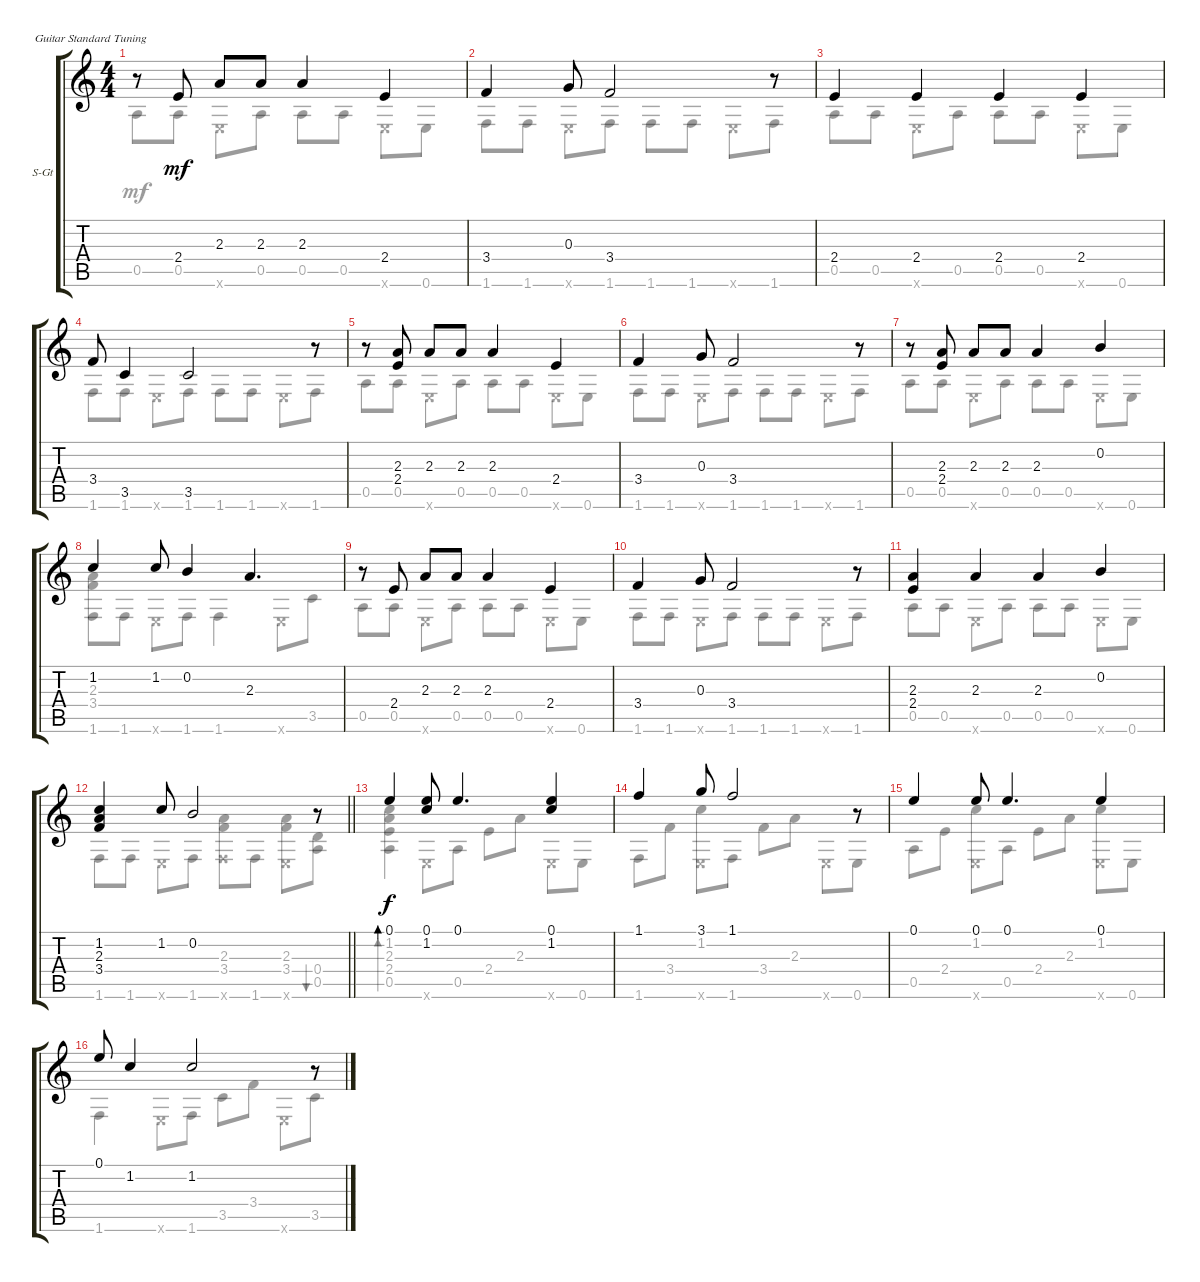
\defaultSystemsLayout 4
\bracketExtendMode groupsimilarinstruments
\firstSystemTrackNameOrientation horizontal
\otherSystemsTrackNameOrientation horizontal
\track ("Steel Guitar" "S-Gt") {instrument acousticguitarsteel}
\staff {score tabs}
\tuning (E4 B3 G3 D3 A2 E2)
\voice
\ts (4 4)
\tempo (120 hide)
\clef g2
\scale
0.522857
\ks c
r.8{dy mf} 2.4.8 2.3.8 2.3.8 2.3.4 2.4.4 |
\scale
0.477208 3.4.4 0.3.8 3.4.2 r.8 |
\scale
0.54 2.4.4 2.4.4 2.4.4 2.4.4 |
\scale
0.460114 3.4.8 3.5.4 3.5.2 r.8 |
\scale
0.547143 r.8 (2.3 2.4).8 2.3.8 2.3.8 2.3.4 2.4.4 |
\scale
0.452991 3.4.4 0.3.8 3.4.2 r.8 |
\scale
0.542857 r.8 (2.3 2.4).8 2.3.8 2.3.8 2.3.4 0.2.4 |
\scale
0.457265 1.2.4 1.2.8 0.2.4 2.3.4{d} |
\scale
0.547143 r.8 2.4.8 2.3.8 2.3.8 2.3.4 2.4.4 |
\scale
0.452991 3.4.4 0.3.8 3.4.2 r.8 |
\scale
0.520531 (2.3 2.4).4 2.3.4 2.3.4 0.2.4 |
\scale
0.480017
\barLineRight lightlight
(3.4 1.2 2.3).4 1.2.8 0.2.2 r.8{bu 0} |
\scale
0.524286 0.1.4{bd 0 dy f} (0.1 1.2).8 0.1.4{d} (0.1 1.2).4 |
\scale
0.475783 1.1.4 3.1.8 1.1.2 r.8 |
\scale
0.531429 0.1.4 0.1.8 0.1.4{d} 0.1.4 |
\scale
0.468661 0.1.8 1.2.4 1.2.2 r.8
\voice
\clef g2
\ottava regular
\simile none
\scale
0.522857
\ks c
0.5.8{dy mf} 0.5.8 0.6{x}.8 0.5.8 0.5.8 0.5.8 0.6{x}.8 0.6.8 |
\scale
0.477208 1.6.8 1.6.8 0.6{x}.8 1.6.8 1.6.8 1.6.8 0.6{x}.8 1.6.8 |
\scale
0.54 0.5.8 0.5.8 0.6{x}.8 0.5.8 0.5.8 0.5.8 0.6{x}.8 0.6.8 |
\scale
0.460114 1.6.8 1.6.8 0.6{x}.8 1.6.8 1.6.8 1.6.8 0.6{x}.8 1.6.8 |
\scale
0.547143 0.5.8 0.5.8 0.6{x}.8 0.5.8 0.5.8 0.5.8 0.6{x}.8 0.6.8 |
\scale
0.452991 1.6.8 1.6.8 0.6{x}.8 1.6.8 1.6.8 1.6.8 0.6{x}.8 1.6.8 |
\scale
0.542857 0.5.8 0.5.8 0.6{x}.8 0.5.8 0.5.8 0.5.8 0.6{x}.8 0.6.8 |
\scale
0.457265 (1.6 2.3 3.4).8 1.6.8 0.6{x}.8 1.6.8 1.6.4 0.6{x}.8 3.5.8 |
\scale
0.547143 0.5.8 0.5.8 0.6{x}.8 0.5.8 0.5.8 0.5.8 0.6{x}.8 0.6.8 |
\scale
0.452991 1.6.8 1.6.8 0.6{x}.8 1.6.8 1.6.8 1.6.8 0.6{x}.8 1.6.8 |
\scale
0.520531 0.5.8 0.5.8 0.6{x}.8 0.5.8 0.5.8 0.5.8 0.6{x}.8 0.6.8 |
\scale
0.480017
\barLineRight lightlight
1.6.8 1.6.8 0.6{x}.8 1.6.8 (1.6{x} 3.4 2.3).8 1.6.8 (0.6{x} 2.3 3.4).8 (0.5 0.4).8{bu 30} |
\scale
0.524286 (0.5 2.4 2.3 1.2).4{bd 30 dy f} 0.6{x}.8 0.5.8 2.4.8 2.3.8 0.6{x}.8 0.6.8 |
\scale
0.475783 1.6.8 3.4.8 (0.6{x} 1.2).8 1.6.8 3.4.8 2.3.8 0.6{x}.8 0.6.8 |
\scale
0.531429 0.5.8 2.4.8 (0.6{x} 1.2).8 0.5.8 2.4.8 2.3.8 (1.2 0.6{x}).8 0.6.8 |
\scale
0.468661 1.6.4 0.6{x}.8 1.6.8 3.5.8 3.4.8 0.6{x}.8 3.5.8
